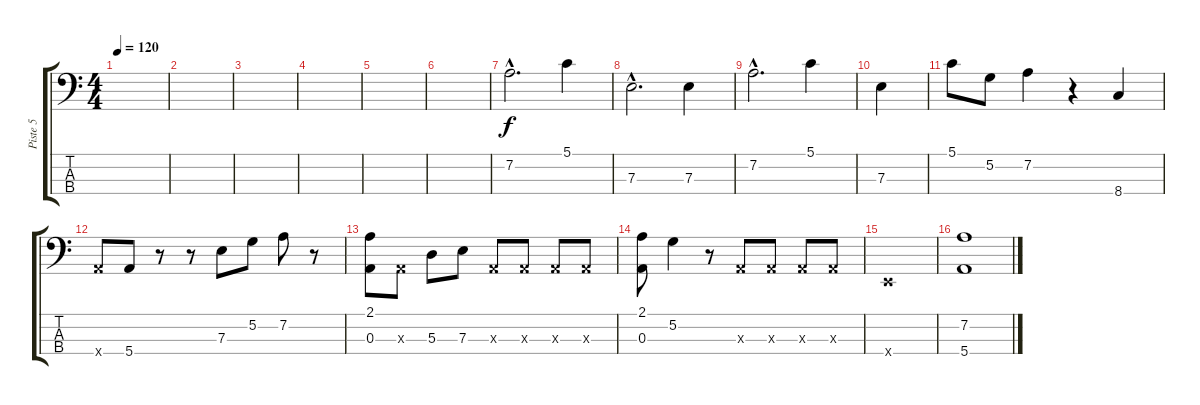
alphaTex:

\track ("Piste 5" "Piste 5") {instrument fretlessbass}
\staff {score tabs}
\tuning (G2 D2 A1 E1) {hide}
\ts (4 4)
\tempo 120
\clef f4
\ks c
|
|
|
|
|
|
7.2{hac}.2{d} 5.1.4 |
7.3{hac}.2{d} 7.3.4 |
7.2{hac}.2{d} 5.1.4 |
7.3.4 |
5.1.8 5.2.8 7.2.4 r.4 8.4.4 |
5.4{x}.8 5.4.8 r.8 r.8 7.3.8 5.2.8 7.2.8 r.8 |
(2.1 0.3).8 0.3{x}.8 5.3.8 7.3.8 0.3{x}.8 0.3{x}.8 0.3{x}.8 0.3{x}.8 |
(2.1 0.3).8 5.2.4 r.8 0.3{x}.8 0.3{x}.8 0.3{x}.8 0.3{x}.8 |
0.4{x}.1 |
(7.2 5.4).1
